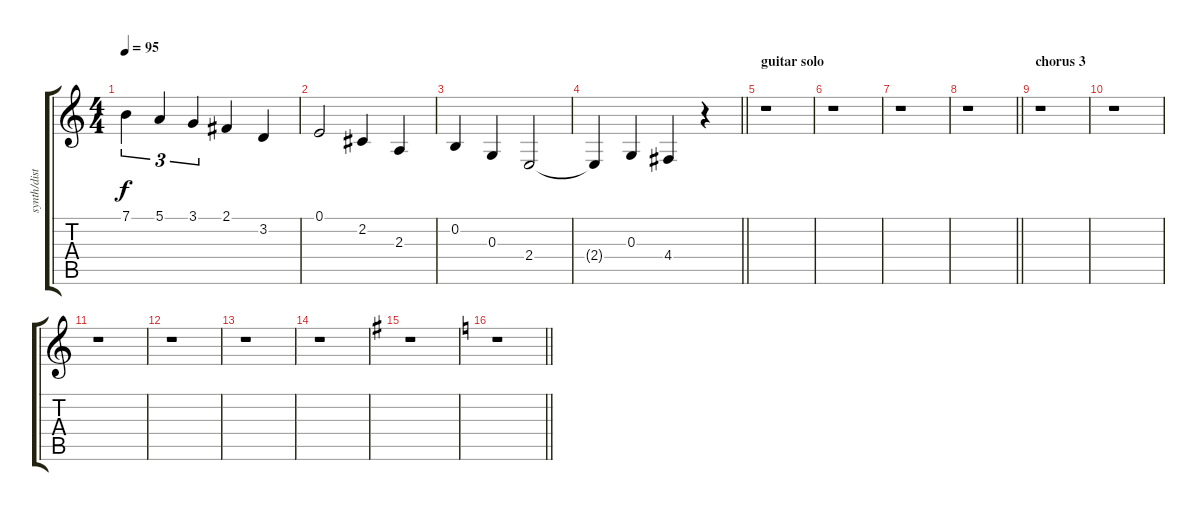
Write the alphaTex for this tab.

\track ("synth/distorted organ" "synth/dist") {instrument lead2sawtooth}
\staff {score tabs}
\tuning (E4 B3 G3 D3 A2 E2) {hide}
\ts (4 4)
\tempo 95
\clef g2
\ks c
7.1.4{tu (3 2) dy f} 5.1.4{tu (3 2)} 3.1.4{tu (3 2)} 2.1.4 3.2.4 |
0.1.2 2.2.4 2.3.4 |
0.2.4 0.3.4 2.4.2 |
\barLineRight lightlight
2.4{t}.4 0.3.4 4.4.4 r.4 |
\section ("" "guitar solo")
r.1 |
r.1 |
r.1 |
\barLineRight lightlight
r.1 |
\section ("" "chorus 3")
r.1 |
r.1 |
r.1 |
r.1 |
r.1 |
r.1 |
\ks g
r.1 |
\barLineRight lightlight
\ks c
r.1
